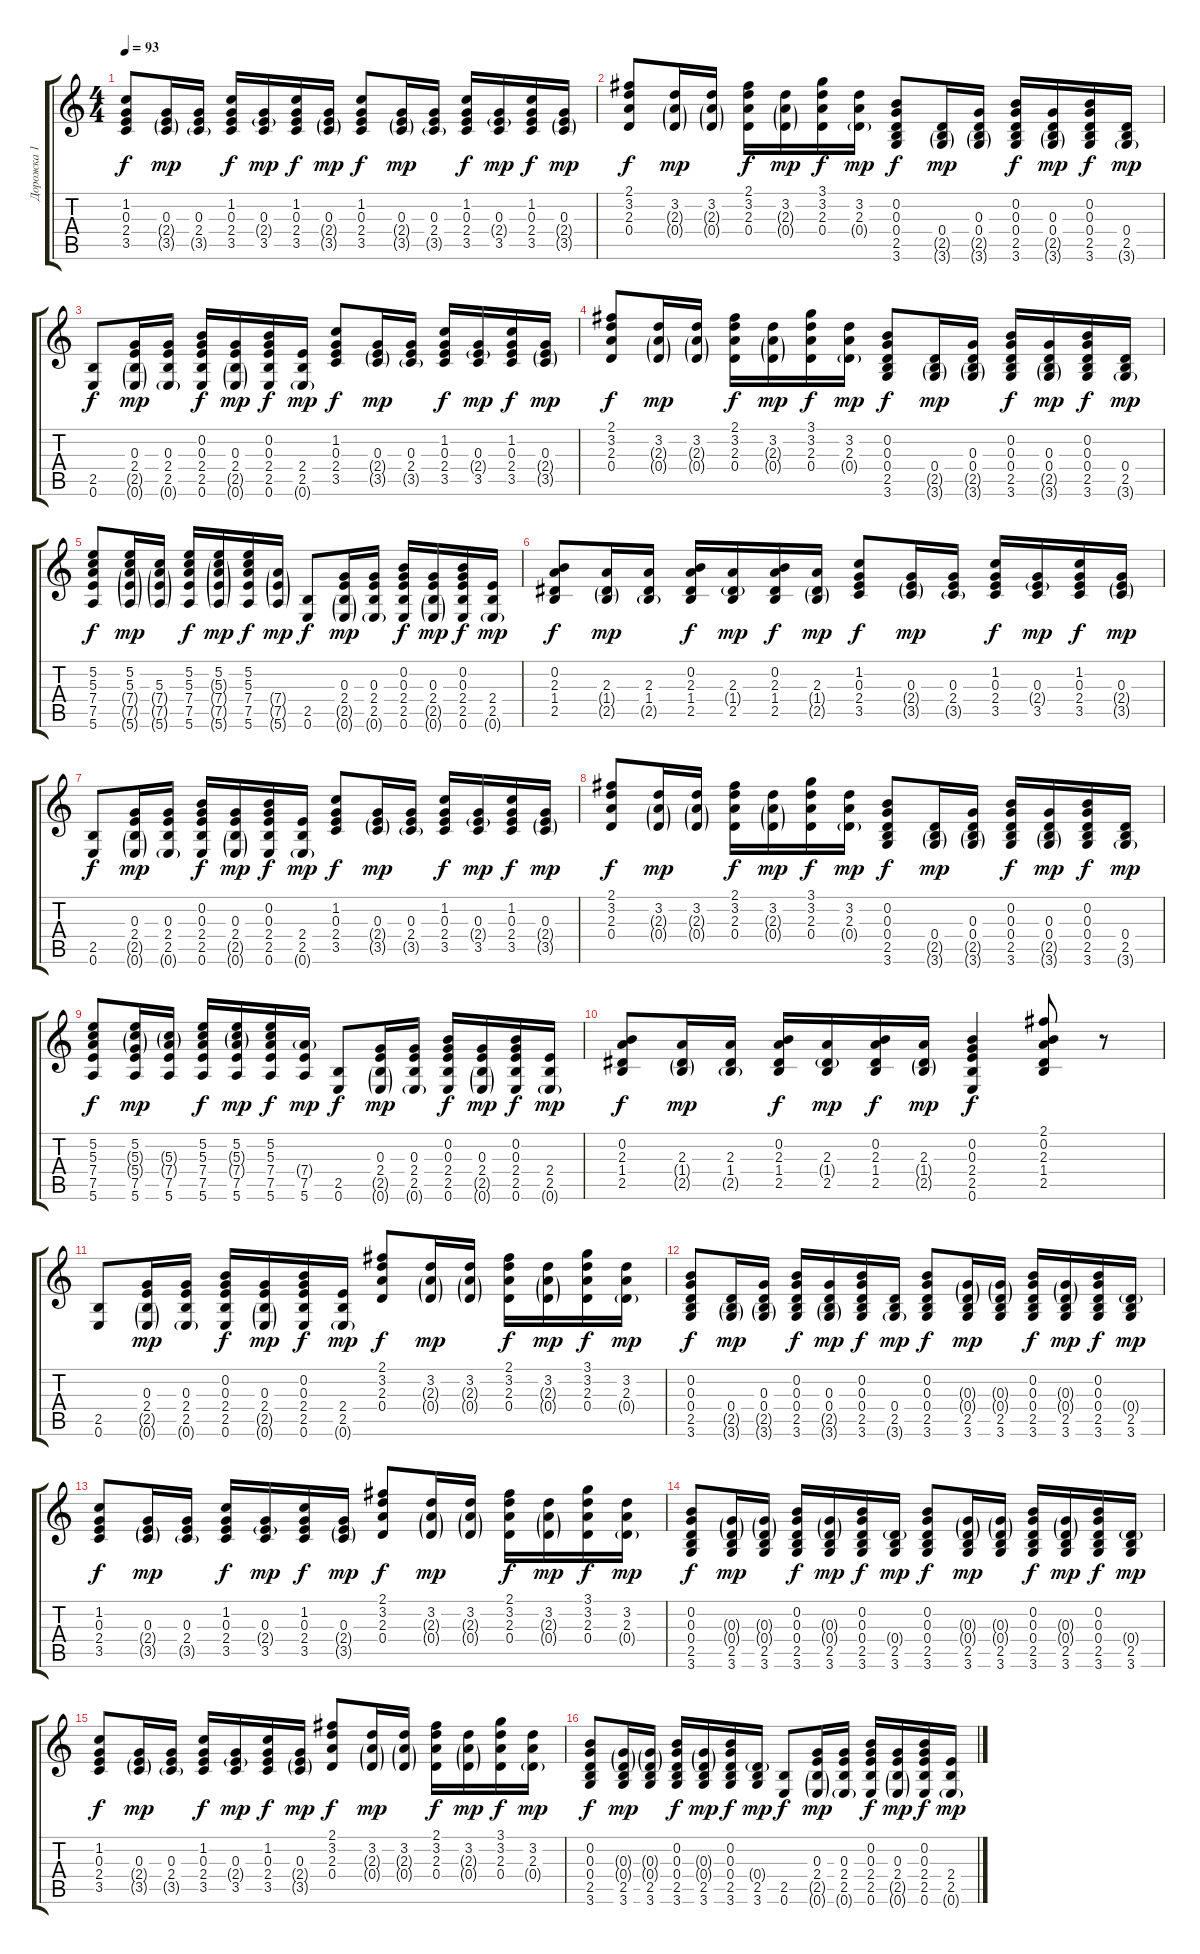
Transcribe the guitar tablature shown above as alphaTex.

\track ("Дорожка 1" "Дорожка 1") {instrument acousticguitarsteel}
\staff {score tabs}
\tuning (E4 B3 G3 D3 A2 E2) {hide}
\ts (4 4)
\tempo 93
\clef g2
\ks c
(1.2 0.3 2.4 3.5).8{dy f} (0.3 2.4{g} 3.5{g}).16{dy mp} (0.3 2.4 3.5{g}).16 (1.2 0.3 2.4 3.5).16{dy f} (0.3 2.4{g} 3.5).16{dy mp} (1.2 0.3 2.4 3.5).16{dy f} (0.3 2.4{g} 3.5{g}).16{dy mp} (1.2 0.3 2.4 3.5).8{dy f} (0.3 2.4{g} 3.5{g}).16{dy mp} (0.3 2.4 3.5{g}).16 (1.2 0.3 2.4 3.5).16{dy f} (0.3 2.4{g} 3.5).16{dy mp} (1.2 0.3 2.4 3.5).16{dy f} (0.3 2.4{g} 3.5{g}).16{dy mp} |
(2.1 3.2 2.3 0.4).8{dy f} (3.2 2.3{g} 0.4{g}).16{dy mp} (3.2 2.3{g} 0.4{g}).16 (2.1 3.2 2.3 0.4).16{dy f} (3.2 2.3{g} 0.4{g}).16{dy mp} (3.1 3.2 2.3 0.4).16{dy f} (3.2 2.3 0.4{g}).16{dy mp} (0.2 0.3 0.4 2.5 3.6).8{dy f} (0.4 2.5{g} 3.6{g}).16{dy mp} (0.3 0.4 2.5{g} 3.6{g}).16 (0.2 0.3 0.4 2.5 3.6).16{dy f} (0.3 0.4 2.5{g} 3.6{g}).16{dy mp} (0.2 0.3 0.4 2.5 3.6).16{dy f} (0.4 2.5 3.6{g}).16{dy mp} |
(2.5 0.6).8{dy f} (0.3 2.4 2.5{g} 0.6{g}).16{dy mp} (0.3 2.4 2.5 0.6{g}).16 (0.2 0.3 2.4 2.5 0.6).16{dy f} (0.3 2.4 2.5{g} 0.6{g}).16{dy mp} (0.2 0.3 2.4 2.5 0.6).16{dy f} (2.4 2.5 0.6{g}).16{dy mp} (1.2 0.3 2.4 3.5).8{dy f} (0.3 2.4{g} 3.5{g}).16{dy mp} (0.3 2.4 3.5{g}).16 (1.2 0.3 2.4 3.5).16{dy f} (0.3 2.4{g} 3.5).16{dy mp} (1.2 0.3 2.4 3.5).16{dy f} (0.3 2.4{g} 3.5{g}).16{dy mp} |
(2.1 3.2 2.3 0.4).8{dy f} (3.2 2.3{g} 0.4{g}).16{dy mp} (3.2 2.3{g} 0.4{g}).16 (2.1 3.2 2.3 0.4).16{dy f} (3.2 2.3{g} 0.4{g}).16{dy mp} (3.1 3.2 2.3 0.4).16{dy f} (3.2 2.3 0.4{g}).16{dy mp} (0.2 0.3 0.4 2.5 3.6).8{dy f} (0.4 2.5{g} 3.6{g}).16{dy mp} (0.3 0.4 2.5{g} 3.6{g}).16 (0.2 0.3 0.4 2.5 3.6).16{dy f} (0.3 0.4 2.5{g} 3.6{g}).16{dy mp} (0.2 0.3 0.4 2.5 3.6).16{dy f} (0.4 2.5 3.6{g}).16{dy mp} |
(5.2 5.3 7.4 7.5 5.6).8{dy f} (5.2 5.3 7.4{g} 7.5{g} 5.6{g}).16{dy mp} (5.3 7.4{g} 7.5{g} 5.6{g}).16 (5.2 5.3 7.4 7.5 5.6).16{dy f} (5.2 5.3{g} 7.4{g} 7.5{g} 5.6{g}).16{dy mp} (5.2 5.3 7.4 7.5 5.6).16{dy f} (7.4{g} 7.5{g} 5.6{g}).16{dy mp} (2.5 0.6).8{dy f} (0.3 2.4 2.5{g} 0.6{g}).16{dy mp} (0.3 2.4 2.5 0.6{g}).16 (0.2 0.3 2.4 2.5 0.6).16{dy f} (0.3 2.4 2.5{g} 0.6{g}).16{dy mp} (0.2 0.3 2.4 2.5 0.6).16{dy f} (2.4 2.5 0.6{g}).16{dy mp} |
(0.2 2.3 1.4 2.5).8{dy f} (2.3 1.4{g} 2.5{g}).16{dy mp} (2.3 1.4 2.5{g}).16 (0.2 2.3 1.4 2.5).16{dy f} (2.3 1.4{g} 2.5).16{dy mp} (0.2 2.3 1.4 2.5).16{dy f} (2.3 1.4{g} 2.5{g}).16{dy mp} (1.2 0.3 2.4 3.5).8{dy f} (0.3 2.4{g} 3.5{g}).16{dy mp} (0.3 2.4 3.5{g}).16 (1.2 0.3 2.4 3.5).16{dy f} (0.3 2.4{g} 3.5).16{dy mp} (1.2 0.3 2.4 3.5).16{dy f} (0.3 2.4{g} 3.5{g}).16{dy mp} |
(2.5 0.6).8{dy f} (0.3 2.4 2.5{g} 0.6{g}).16{dy mp} (0.3 2.4 2.5 0.6{g}).16 (0.2 0.3 2.4 2.5 0.6).16{dy f} (0.3 2.4 2.5{g} 0.6{g}).16{dy mp} (0.2 0.3 2.4 2.5 0.6).16{dy f} (2.4 2.5 0.6{g}).16{dy mp} (1.2 0.3 2.4 3.5).8{dy f} (0.3 2.4{g} 3.5{g}).16{dy mp} (0.3 2.4 3.5{g}).16 (1.2 0.3 2.4 3.5).16{dy f} (0.3 2.4{g} 3.5).16{dy mp} (1.2 0.3 2.4 3.5).16{dy f} (0.3 2.4{g} 3.5{g}).16{dy mp} |
(2.1 3.2 2.3 0.4).8{dy f} (3.2 2.3{g} 0.4{g}).16{dy mp} (3.2 2.3{g} 0.4{g}).16 (2.1 3.2 2.3 0.4).16{dy f} (3.2 2.3{g} 0.4{g}).16{dy mp} (3.1 3.2 2.3 0.4).16{dy f} (3.2 2.3 0.4{g}).16{dy mp} (0.2 0.3 0.4 2.5 3.6).8{dy f} (0.4 2.5{g} 3.6{g}).16{dy mp} (0.3 0.4 2.5{g} 3.6{g}).16 (0.2 0.3 0.4 2.5 3.6).16{dy f} (0.3 0.4 2.5{g} 3.6{g}).16{dy mp} (0.2 0.3 0.4 2.5 3.6).16{dy f} (0.4 2.5 3.6{g}).16{dy mp} |
(5.2 5.3 7.4 7.5 5.6).8{dy f} (5.2 5.3{g} 5.4{g} 7.5 5.6).16{dy mp} (5.3{g} 7.4{g} 7.5 5.6).16 (5.2 5.3 7.4 7.5 5.6).16{dy f} (5.2 5.3{g} 7.4{g} 7.5 5.6).16{dy mp} (5.2 5.3 7.4 7.5 5.6).16{dy f} (7.4{g} 7.5 5.6).16{dy mp} (2.5 0.6).8{dy f} (0.3 2.4 2.5{g} 0.6{g}).16{dy mp} (0.3 2.4 2.5 0.6{g}).16 (0.2 0.3 2.4 2.5 0.6).16{dy f} (0.3 2.4 2.5{g} 0.6{g}).16{dy mp} (0.2 0.3 2.4 2.5 0.6).16{dy f} (2.4 2.5 0.6{g}).16{dy mp} |
(0.2 2.3 1.4 2.5).8{dy f} (2.3 1.4{g} 2.5{g}).16{dy mp} (2.3 1.4 2.5{g}).16 (0.2 2.3 1.4 2.5).16{dy f} (2.3 1.4{g} 2.5).16{dy mp} (0.2 2.3 1.4 2.5).16{dy f} (2.3 1.4{g} 2.5{g}).16{dy mp} (0.2 0.3 2.4 2.5 0.6).4{dy f} (2.1 0.2 2.3 1.4 2.5).8 r.8 |
(2.5 0.6).8 (0.3 2.4 2.5{g} 0.6{g}).16{dy mp} (0.3 2.4 2.5 0.6{g}).16 (0.2 0.3 2.4 2.5 0.6).16{dy f} (0.3 2.4 2.5{g} 0.6{g}).16{dy mp} (0.2 0.3 2.4 2.5 0.6).16{dy f} (2.4 2.5 0.6{g}).16{dy mp} (2.1 3.2 2.3 0.4).8{dy f} (3.2 2.3{g} 0.4{g}).16{dy mp} (3.2 2.3{g} 0.4{g}).16 (2.1 3.2 2.3 0.4).16{dy f} (3.2 2.3{g} 0.4{g}).16{dy mp} (3.1 3.2 2.3 0.4).16{dy f} (3.2 2.3 0.4{g}).16{dy mp} |
(0.2 0.3 0.4 2.5 3.6).8{dy f} (0.4 2.5{g} 3.6{g}).16{dy mp} (0.3 0.4 2.5{g} 3.6{g}).16 (0.2 0.3 0.4 2.5 3.6).16{dy f} (0.3 0.4 2.5{g} 3.6{g}).16{dy mp} (0.2 0.3 0.4 2.5 3.6).16{dy f} (0.4 2.5 3.6{g}).16{dy mp} (0.2 0.3 0.4 2.5 3.6).8{dy f} (0.3{g} 0.4{g} 2.5 3.6).16{dy mp} (0.3{g} 0.4{g} 2.5 3.6).16 (0.2 0.3 0.4 2.5 3.6).16{dy f} (0.3{g} 0.4{g} 2.5 3.6).16{dy mp} (0.2 0.3 0.4 2.5 3.6).16{dy f} (0.4{g} 2.5 3.6).16{dy mp} |
(1.2 0.3 2.4 3.5).8{dy f} (0.3 2.4{g} 3.5{g}).16{dy mp} (0.3 2.4 3.5{g}).16 (1.2 0.3 2.4 3.5).16{dy f} (0.3 2.4{g} 3.5).16{dy mp} (1.2 0.3 2.4 3.5).16{dy f} (0.3 2.4{g} 3.5{g}).16{dy mp} (2.1 3.2 2.3 0.4).8{dy f} (3.2 2.3{g} 0.4{g}).16{dy mp} (3.2 2.3{g} 0.4{g}).16 (2.1 3.2 2.3 0.4).16{dy f} (3.2 2.3{g} 0.4{g}).16{dy mp} (3.1 3.2 2.3 0.4).16{dy f} (3.2 2.3 0.4{g}).16{dy mp} |
(0.2 0.3 0.4 2.5 3.6).8{dy f} (0.3{g} 0.4{g} 2.5 3.6).16{dy mp} (0.3{g} 0.4{g} 2.5 3.6).16 (0.2 0.3 0.4 2.5 3.6).16{dy f} (0.3{g} 0.4{g} 2.5 3.6).16{dy mp} (0.2 0.3 0.4 2.5 3.6).16{dy f} (0.4{g} 2.5 3.6).16{dy mp} (0.2 0.3 0.4 2.5 3.6).8{dy f} (0.3{g} 0.4{g} 2.5 3.6).16{dy mp} (0.3{g} 0.4{g} 2.5 3.6).16 (0.2 0.3 0.4 2.5 3.6).16{dy f} (0.3{g} 0.4{g} 2.5 3.6).16{dy mp} (0.2 0.3 0.4 2.5 3.6).16{dy f} (0.4{g} 2.5 3.6).16{dy mp} |
(1.2 0.3 2.4 3.5).8{dy f} (0.3 2.4{g} 3.5{g}).16{dy mp} (0.3 2.4 3.5{g}).16 (1.2 0.3 2.4 3.5).16{dy f} (0.3 2.4{g} 3.5).16{dy mp} (1.2 0.3 2.4 3.5).16{dy f} (0.3 2.4{g} 3.5{g}).16{dy mp} (2.1 3.2 2.3 0.4).8{dy f} (3.2 2.3{g} 0.4{g}).16{dy mp} (3.2 2.3{g} 0.4{g}).16 (2.1 3.2 2.3 0.4).16{dy f} (3.2 2.3{g} 0.4{g}).16{dy mp} (3.1 3.2 2.3 0.4).16{dy f} (3.2 2.3 0.4{g}).16{dy mp} |
(0.2 0.3 0.4 2.5 3.6).8{dy f} (0.3{g} 0.4{g} 2.5 3.6).16{dy mp} (0.3{g} 0.4{g} 2.5 3.6).16 (0.2 0.3 0.4 2.5 3.6).16{dy f} (0.3{g} 0.4{g} 2.5 3.6).16{dy mp} (0.2 0.3 0.4 2.5 3.6).16{dy f} (0.4{g} 2.5 3.6).16{dy mp} (2.5 0.6).8{dy f} (0.3 2.4 2.5{g} 0.6{g}).16{dy mp} (0.3 2.4 2.5 0.6{g}).16 (0.2 0.3 2.4 2.5 0.6).16{dy f} (0.3 2.4 2.5{g} 0.6{g}).16{dy mp} (0.2 0.3 2.4 2.5 0.6).16{dy f} (2.4 2.5 0.6{g}).16{dy mp}
